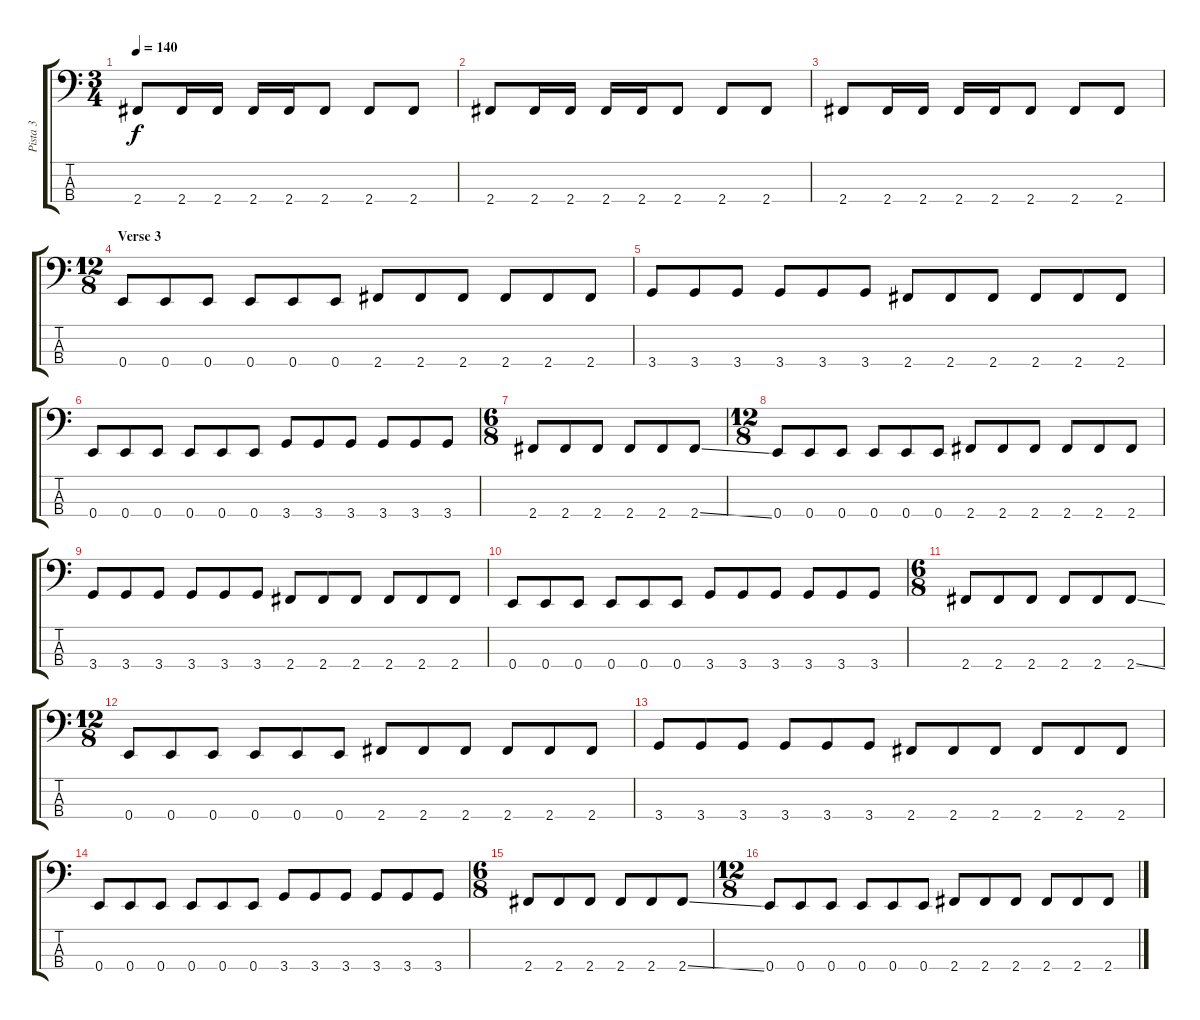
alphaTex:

\track ("Pista 3" "Pista 3") {instrument electricbassfinger}
\staff {score tabs}
\tuning (G2 D2 A1 E1) {hide}
\ts (3 4)
\tempo 140
\clef f4
\ks c
2.4.8{dy f} 2.4.16 2.4.16 2.4.16 2.4.16 2.4.8 2.4.8 2.4.8 |
2.4.8 2.4.16 2.4.16 2.4.16 2.4.16 2.4.8 2.4.8 2.4.8 |
2.4.8 2.4.16 2.4.16 2.4.16 2.4.16 2.4.8 2.4.8 2.4.8 |
\ts (12 8)
\section ("" "Verse 3")
0.4.8 0.4.8 0.4.8 0.4.8 0.4.8 0.4.8 2.4.8 2.4.8 2.4.8 2.4.8 2.4.8 2.4.8 |
3.4.8 3.4.8 3.4.8 3.4.8 3.4.8 3.4.8 2.4.8 2.4.8 2.4.8 2.4.8 2.4.8 2.4.8 |
0.4.8 0.4.8 0.4.8 0.4.8 0.4.8 0.4.8 3.4.8 3.4.8 3.4.8 3.4.8 3.4.8 3.4.8 |
\ts (6 8)
2.4.8 2.4.8 2.4.8 2.4.8 2.4.8 2.4{ss}.8 |
\ts (12 8)
0.4.8 0.4.8 0.4.8 0.4.8 0.4.8 0.4.8 2.4.8 2.4.8 2.4.8 2.4.8 2.4.8 2.4.8 |
3.4.8 3.4.8 3.4.8 3.4.8 3.4.8 3.4.8 2.4.8 2.4.8 2.4.8 2.4.8 2.4.8 2.4.8 |
0.4.8 0.4.8 0.4.8 0.4.8 0.4.8 0.4.8 3.4.8 3.4.8 3.4.8 3.4.8 3.4.8 3.4.8 |
\ts (6 8)
2.4.8 2.4.8 2.4.8 2.4.8 2.4.8 2.4{ss}.8 |
\ts (12 8)
0.4.8 0.4.8 0.4.8 0.4.8 0.4.8 0.4.8 2.4.8 2.4.8 2.4.8 2.4.8 2.4.8 2.4.8 |
3.4.8 3.4.8 3.4.8 3.4.8 3.4.8 3.4.8 2.4.8 2.4.8 2.4.8 2.4.8 2.4.8 2.4.8 |
0.4.8 0.4.8 0.4.8 0.4.8 0.4.8 0.4.8 3.4.8 3.4.8 3.4.8 3.4.8 3.4.8 3.4.8 |
\ts (6 8)
2.4.8 2.4.8 2.4.8 2.4.8 2.4.8 2.4{ss}.8 |
\ts (12 8)
0.4.8 0.4.8 0.4.8 0.4.8 0.4.8 0.4.8 2.4.8 2.4.8 2.4.8 2.4.8 2.4.8 2.4.8
